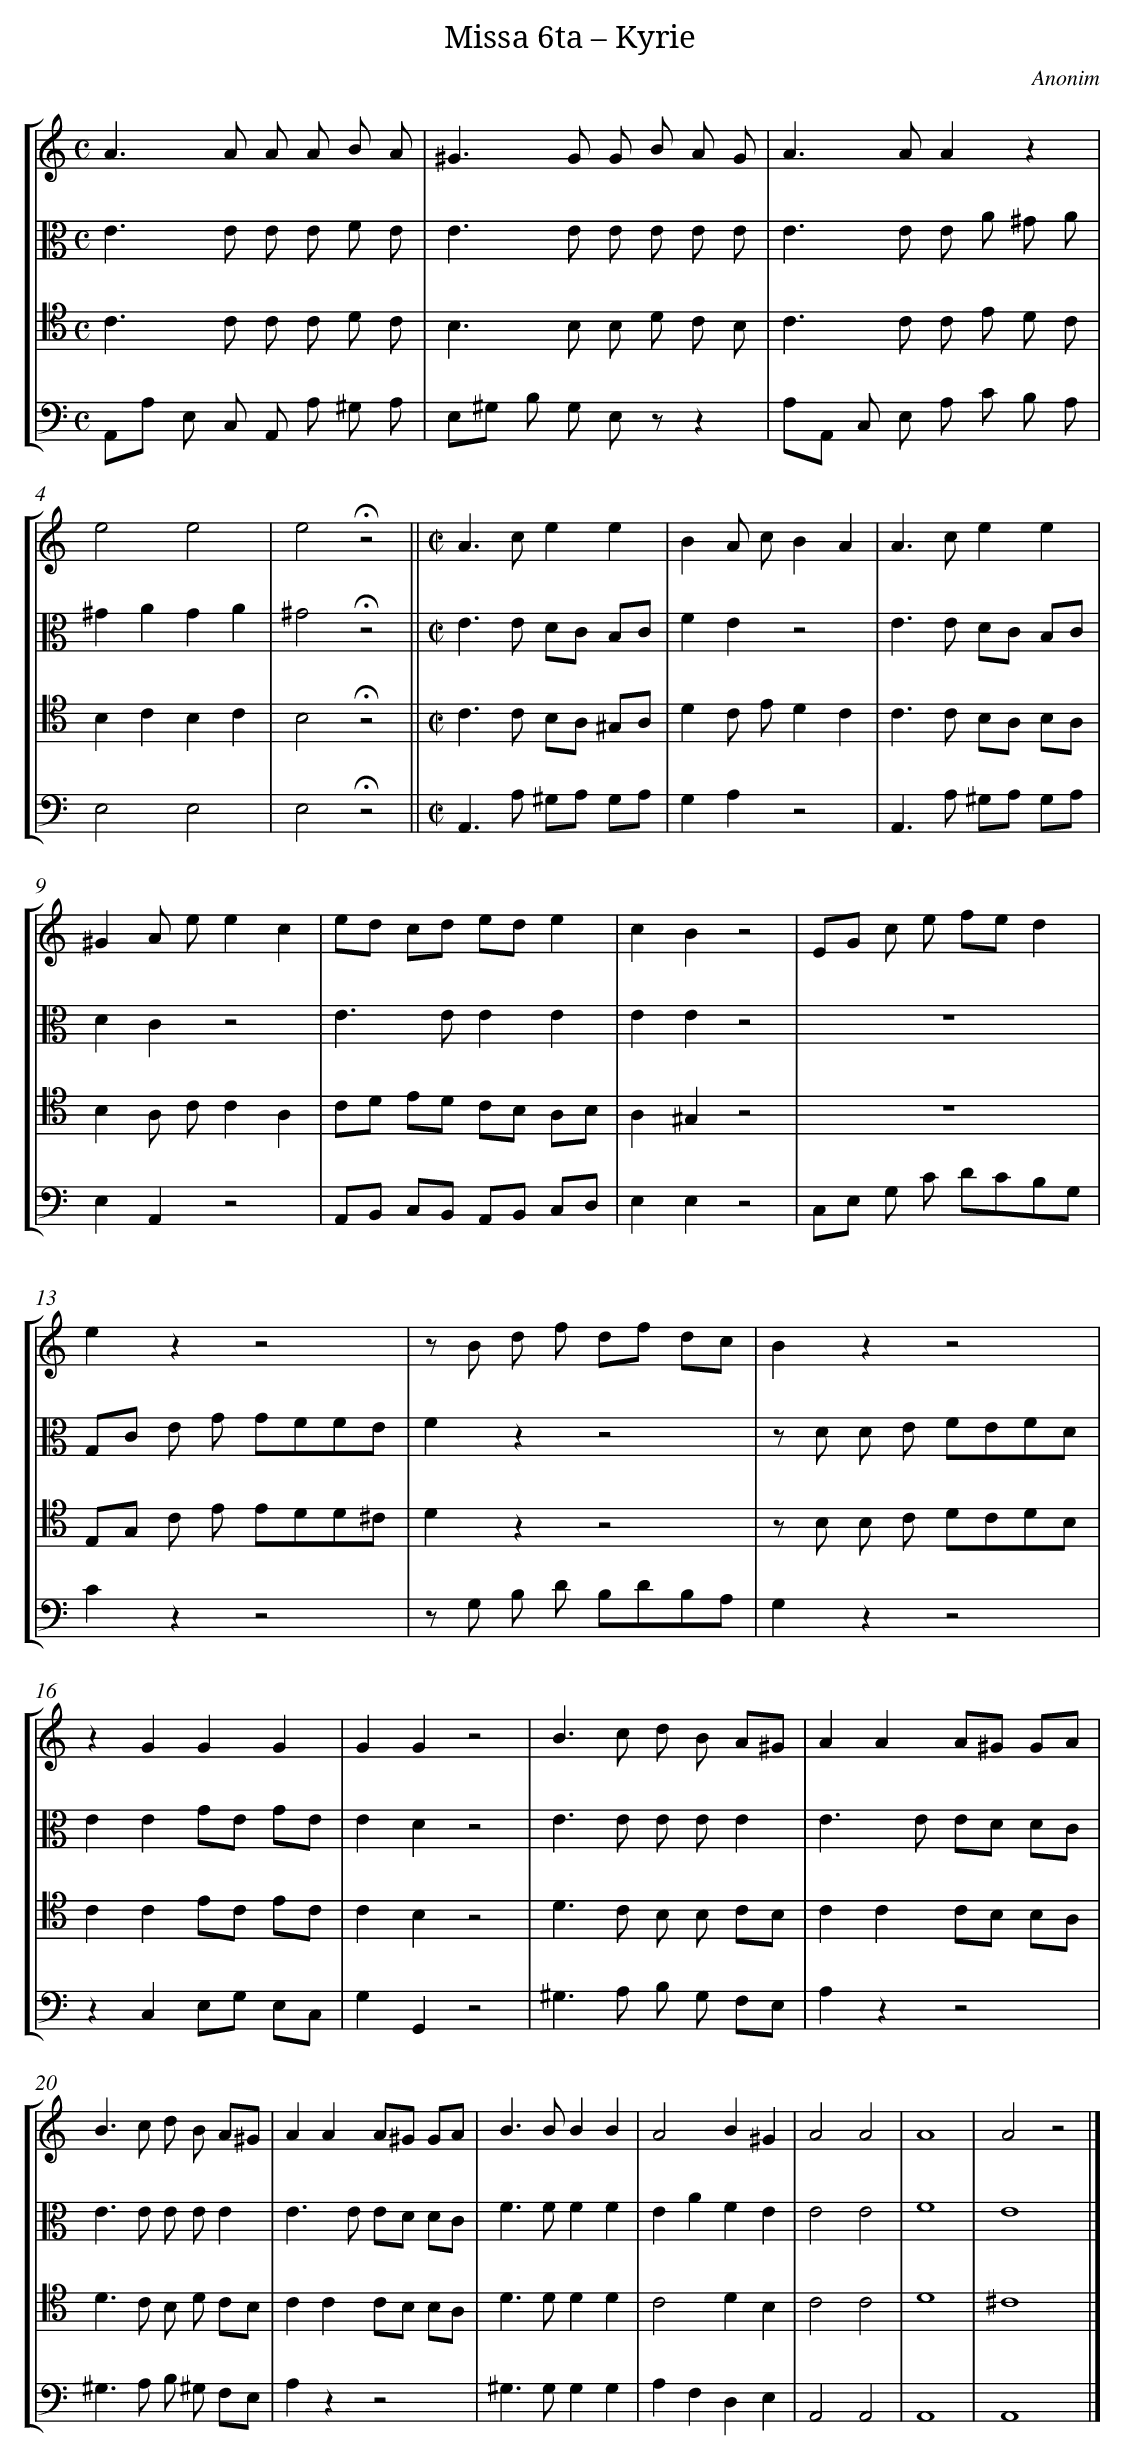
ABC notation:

X:1
T: Missa 6ta – Kyrie
C: Anonim
L: 1/8
M: C
%%staves [1 2 3 4]
V: 1
V: 2 clef=alto
V: 3 clef=tenor
V: 4 clef=bass
K: C
[V:1] A2>A2 A A B A |
[V:2] E2>E2 E E F E |
[V:3] C2>C2 C C D C |
[V:4] A,,A, E, C, A,, A, ^G, A, |
[V:1] ^G2>G2 G B A G |
[V:2] E2>E2 E E E E |
[V:3] B,2>B,2 B, D C B, |
[V:4] E,^G, B, G, E, zz2 |
[V:1] A2>A2A2z2 |
[V:2] E2>E2 E A ^G A |
[V:3] C2>C2 C E D C |
[V:4] A,A,, C, E, A, C B, A, |
[V:1] e4e4 |
[V:2] ^G2A2G2A2 |
[V:3] B,2C2B,2C2 |
[V:4] E,4E,4 |
[V:1] e4!fermata!z4 ||
[V:2] ^G4!fermata!z4 ||
[V:3] B,4!fermata!z4 ||
[V:4] E,4!fermata!z4 ||
[V:1] [M:C|]A2>c2e2e2 |
[V:2] [M:C|]E2>E2 DC B,C |
[V:3] [M:C|]C2>C2 B,A, ^G,A, |
[V:4] [M:C|]A,,2>A,2 ^G,A, G,A, |
[V:1] B2A cB2A2 |
[V:2] F2E2z4 |
[V:3] D2C ED2C2 |
[V:4] G,2A,2z4 |
[V:1] A2>c2e2e2 |
[V:2] E2>E2 DC B,C |
[V:3] C2>C2 B,A, B,A, |
[V:4] A,,2>A,2 ^G,A, G,A, |
[V:1] ^G2A ee2c2 |
[V:2] D2C2z4 |
[V:3] B,2A, CC2A,2 |
[V:4] E,2A,,2z4 |
[V:1] ed cd ede2 |
[V:2] E2>E2E2E2 |
[V:3] CD ED CB, A,B, |
[V:4] A,,B,, C,B,, A,,B,, C,D, |
[V:1] c2B2z4 |
[V:2] E2E2z4 |
[V:3] A,2^G,2z4 |
[V:4] E,2E,2z4 |
[V:1] EG c e fed2 |
[V:2] z8 |
[V:3] z8 |
[V:4] C,E, G, C DCB,G, |
[V:1] e2z2z4 |
[V:2] G,C E G GFFE |
[V:3] E,G, C E EDD^C |
[V:4] C2z2z4 |
[V:1] z B d f df dc |
[V:2] F2z2z4 |
[V:3] D2z2z4 |
[V:4] z G, B, D B,DB,A, |
[V:1] B2z2z4 |
[V:2] z D D E FEFD |
[V:3] z B, B, C DCDB, |
[V:4] G,2z2z4 |
[V:1] z2G2G2G2 |
[V:2] E2E2GE GE |
[V:3] C2C2EC EC |
[V:4] z2C,2E,G, E,C, |
[V:1] G2G2z4 |
[V:2] E2D2z4 |
[V:3] C2B,2z4 |
[V:4] G,2G,,2z4 |
[V:1] B2>c2 d B A^G |
[V:2] E2>E2 E EE2 |
[V:3] D2>C2 B, B, CB, |
[V:4] ^G,2>A,2 B, G, F,E, |
[V:1] A2A2A^G GA |
[V:2] E2>E2 ED DC |
[V:3] C2C2CB, B,A, |
[V:4] A,2z2z4 |
[V:1] B2>c2 d B A^G |
[V:2] E2>E2 E EE2 |
[V:3] D2>C2 B, D CB, |
[V:4] ^G,2>A,2 B, ^G, F,E, |
[V:1] A2A2A^G GA |
[V:2] E2>E2 ED DC |
[V:3] C2C2CB, B,A, |
[V:4] A,2z2z4 |
[V:1] B2>B2B2B2 |
[V:2] F2>F2F2F2 |
[V:3] D2>D2D2D2 |
[V:4] ^G,2>G,2G,2G,2 |
[V:1] A4B2^G2 |
[V:2] E2A2F2E2 |
[V:3] C4D2B,2 |
[V:4] A,2F,2D,2E,2 |
[V:1] A4A4 |
[V:2] E4E4 |
[V:3] C4C4 |
[V:4] A,,4A,,4 |
[V:1] A8 |
[V:2] F8 |
[V:3] D8 |
[V:4] A,,8 |
[V:1] A4z4 |]
[V:2] E8 |]
[V:3] ^C8 |]
[V:4] A,,8 |]
